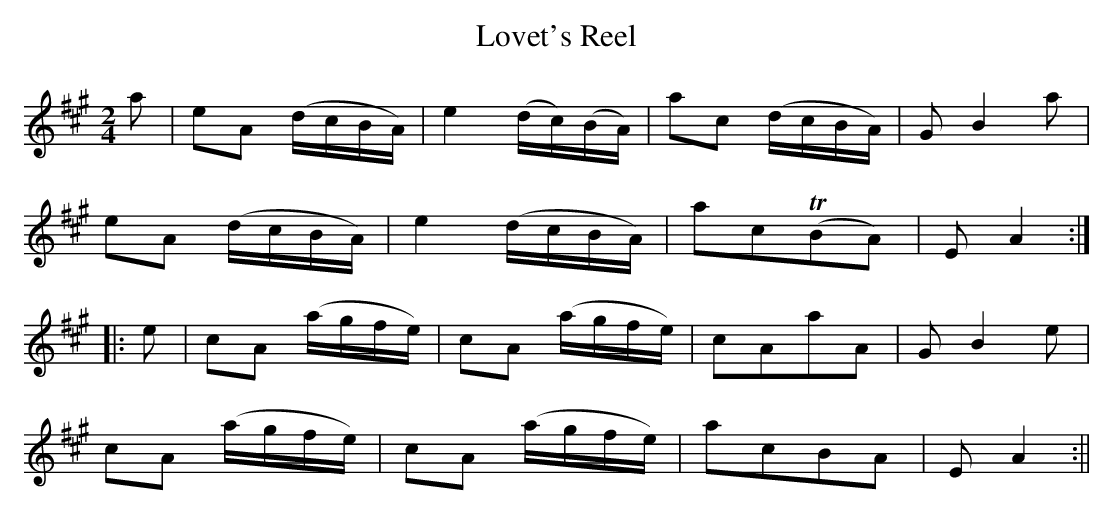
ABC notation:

X:1
T:Lovet's Reel
M:2/4
L:1/8
K:A
a|eA (d/c/B/A/)|e2 (d/c/)(B/A/)|ac (d/c/B/A/)|G B2a|
eA (d/c/B/A/)|e2 (d/c/B/A/)|acT(BA)|E A2:|
|:e|cA (a/g/f/e/)|cA (a/g/f/e/)|cAaA|G B2e|
cA (a/g/f/e/)|cA (a/g/f/e/)|acBA|E A2:||
